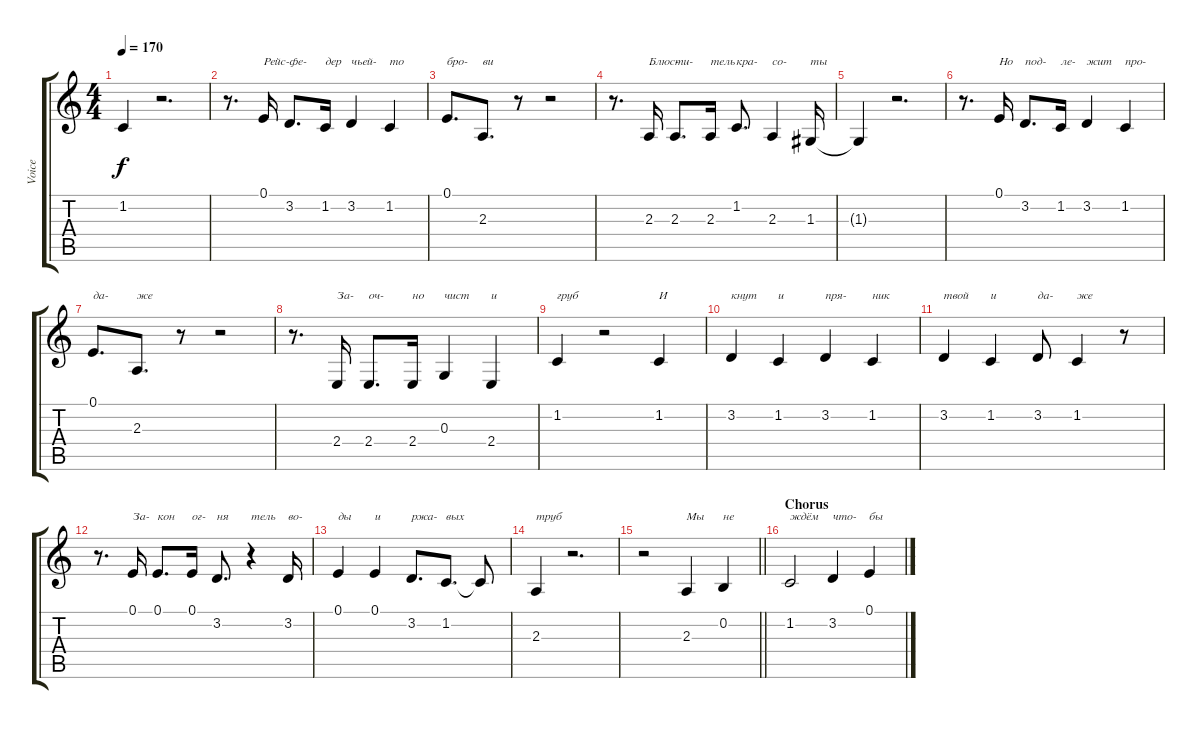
\track ("Voice" "Voice") {instrument altosax}
\staff {score tabs}
\tuning (E4 B3 G3 D3 A2 E2) {hide}
\ts (4 4)
\tempo 170
\clef g2
\ks aminor
1.2{t}.4{dy f} r.2{d} |
r.8{d} 0.1.16{txt "Рейс-"} 3.2.8{d txt "фе-"} 1.2.16{txt "дер"} 3.2.4{txt "чьей-"} 1.2.4{txt "то"} |
0.1.8{d txt "бро-"} 2.3.8{d txt "ви"} r.8 r.2 |
r.8{d} 2.3.16{txt "Блюс-"} 2.3.8{d txt "ти-"} 2.3.16{txt "тель"} 1.2.8{d txt "кра-"} 2.3.4{txt "со-"} 1.3.16{txt "ты"} |
1.3{t}.4 r.2{d} |
r.8{d} 0.1.16{txt "Но"} 3.2.8{d txt "под-"} 1.2.16{txt "ле-"} 3.2.4{txt "жит"} 1.2.4{txt "про-"} |
0.1.8{d txt "да-"} 2.3.8{d txt "же"} r.8 r.2 |
r.8{d} 2.4.16{txt "За-"} 2.4.8{d txt "оч-"} 2.4.16{txt "но"} 0.3.4{txt "чист"} 2.4.4{txt "и"} |
1.2.4{txt "груб"} r.2 1.2.4{txt "И"} |
3.2.4{txt "кнут"} 1.2.4{txt "и"} 3.2.4{txt "пря-"} 1.2.4{txt "ник"} |
3.2.4{txt "твой"} 1.2.4{txt "и"} 3.2.8{txt "да-"} 1.2.4{txt "же"} r.8 |
r.8{d} 0.1.16{txt "За-"} 0.1.8{d txt "кон"} 0.1.16{txt "ог-"} 3.2.8{d txt "ня"} r.4{txt "тель"} 3.2.16{txt "во-"} |
0.1.4{txt "ды"} 0.1.4{txt "и"} 3.2.8{d txt "ржа-"} 1.2.8{d txt "вых"} 1.2{t}.8 |
2.3.4{txt "труб"} r.2{d} |
\barLineRight lightlight
r.2 2.3.4{txt "Мы"} 0.2.4{txt "не"} |
\section ("" "Chorus")
1.2.2{txt "ждём"} 3.2.4{txt "что-"} 0.1.4{txt "бы"}
